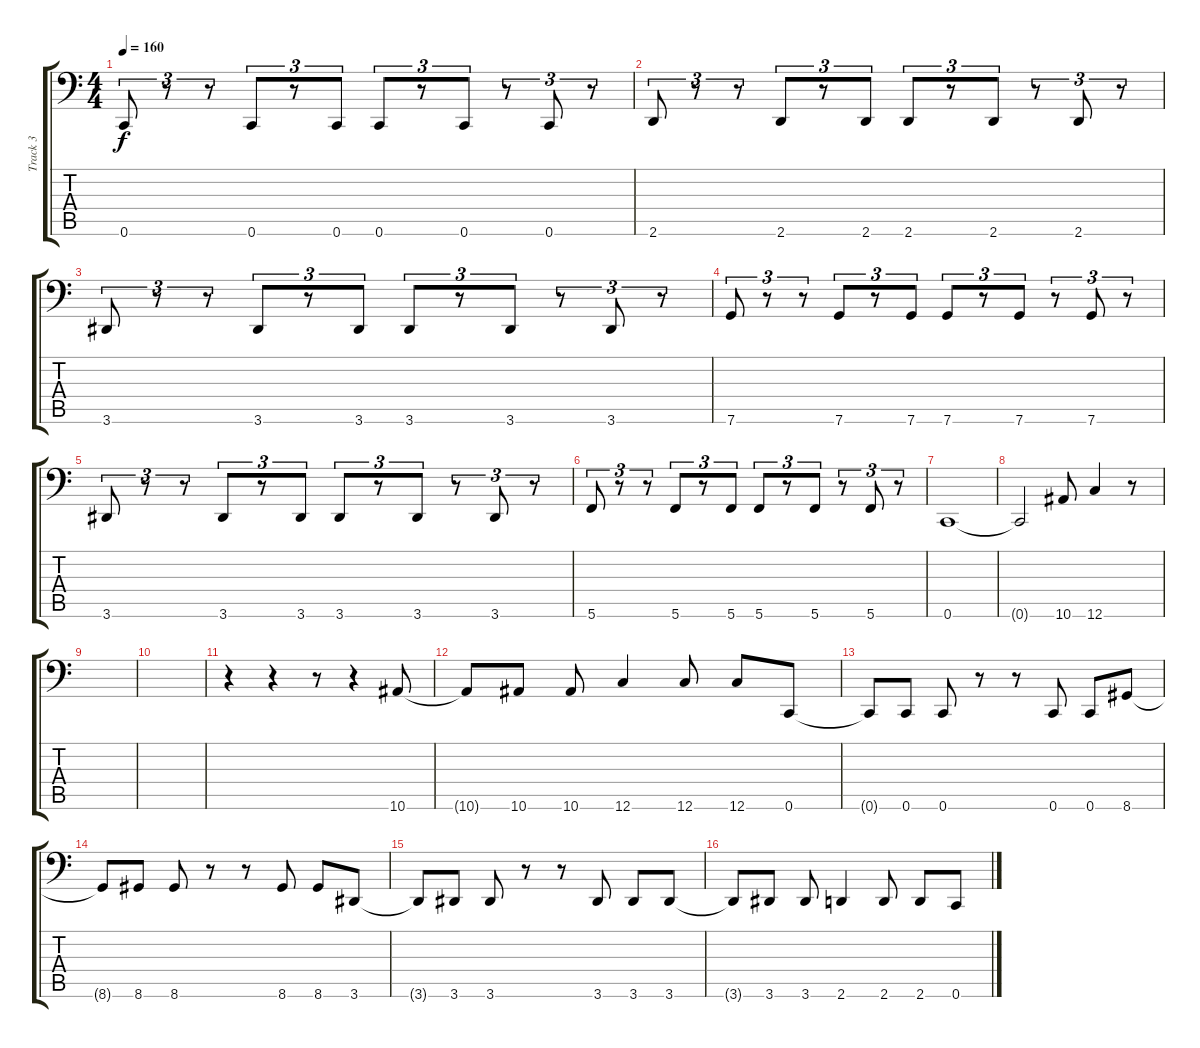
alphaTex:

\track ("Track 3" "Track 3") {instrument electricbassfinger}
\staff {score tabs}
\tuning (D3 A2 F2 C2 G1 C1) {hide}
\ts (4 4)
\tempo 160
\clef f4
\ks c
0.6.8{tu (3 2) dy f} r.8{tu (3 2)} r.8{tu (3 2)} 0.6.8{tu (3 2)} r.8{tu (3 2)} 0.6.8{tu (3 2)} 0.6.8{tu (3 2)} r.8{tu (3 2)} 0.6.8{tu (3 2)} r.8{tu (3 2)} 0.6.8{tu (3 2)} r.8{tu (3 2)} |
2.6.8{tu (3 2)} r.8{tu (3 2)} r.8{tu (3 2)} 2.6.8{tu (3 2)} r.8{tu (3 2)} 2.6.8{tu (3 2)} 2.6.8{tu (3 2)} r.8{tu (3 2)} 2.6.8{tu (3 2)} r.8{tu (3 2)} 2.6.8{tu (3 2)} r.8{tu (3 2)} |
3.6.8{tu (3 2)} r.8{tu (3 2)} r.8{tu (3 2)} 3.6.8{tu (3 2)} r.8{tu (3 2)} 3.6.8{tu (3 2)} 3.6.8{tu (3 2)} r.8{tu (3 2)} 3.6.8{tu (3 2)} r.8{tu (3 2)} 3.6.8{tu (3 2)} r.8{tu (3 2)} |
7.6.8{tu (3 2)} r.8{tu (3 2)} r.8{tu (3 2)} 7.6.8{tu (3 2)} r.8{tu (3 2)} 7.6.8{tu (3 2)} 7.6.8{tu (3 2)} r.8{tu (3 2)} 7.6.8{tu (3 2)} r.8{tu (3 2)} 7.6.8{tu (3 2)} r.8{tu (3 2)} |
3.6.8{tu (3 2)} r.8{tu (3 2)} r.8{tu (3 2)} 3.6.8{tu (3 2)} r.8{tu (3 2)} 3.6.8{tu (3 2)} 3.6.8{tu (3 2)} r.8{tu (3 2)} 3.6.8{tu (3 2)} r.8{tu (3 2)} 3.6.8{tu (3 2)} r.8{tu (3 2)} |
5.6.8{tu (3 2)} r.8{tu (3 2)} r.8{tu (3 2)} 5.6.8{tu (3 2)} r.8{tu (3 2)} 5.6.8{tu (3 2)} 5.6.8{tu (3 2)} r.8{tu (3 2)} 5.6.8{tu (3 2)} r.8{tu (3 2)} 5.6.8{tu (3 2)} r.8{tu (3 2)} |
0.6.1 |
0.6{t}.2 10.6.8 12.6.4 r.8 |
|
|
r.4 r.4 r.8 r.4 10.6.8 |
10.6{t}.8 10.6.8 10.6.8 12.6.4 12.6.8 12.6.8 0.6.8 |
0.6{t}.8 0.6.8 0.6.8 r.8 r.8 0.6.8 0.6.8 8.6.8 |
8.6{t}.8 8.6.8 8.6.8 r.8 r.8 8.6.8 8.6.8 3.6.8 |
3.6{t}.8 3.6.8 3.6.8 r.8 r.8 3.6.8 3.6.8 3.6.8 |
3.6{t}.8 3.6.8 3.6.8 2.6.4 2.6.8 2.6.8 0.6.8
